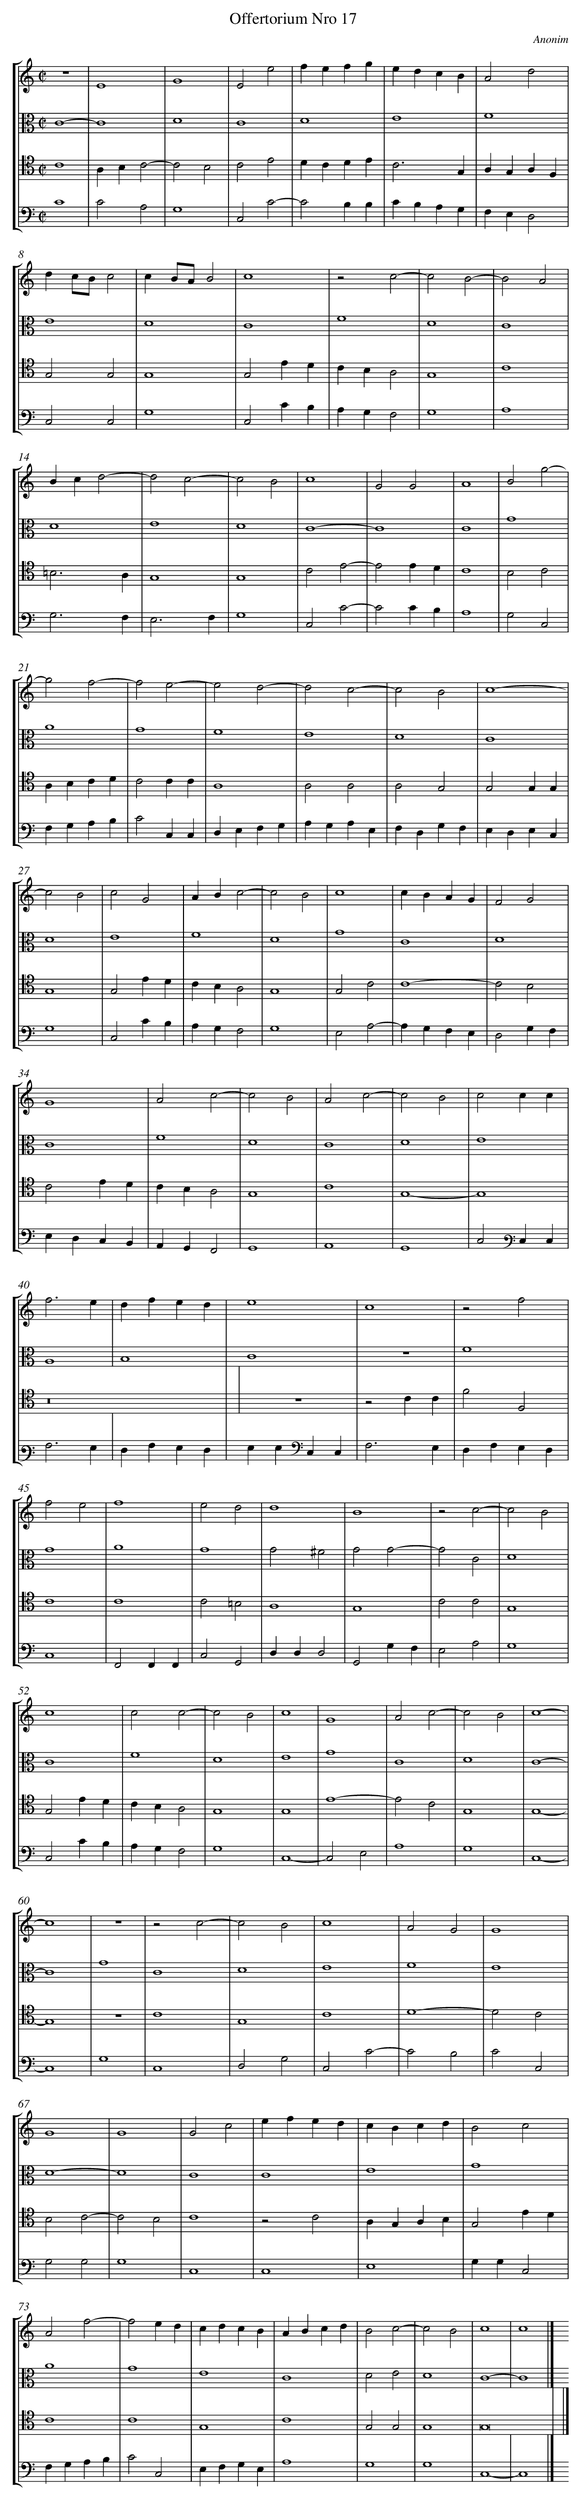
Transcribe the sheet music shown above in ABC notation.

X:1
T: Offertorium Nro 17
C: Anonim
L: 1/4
M: C|
%%staves [1 2 3 4]
V: 1
V: 2 clef=alto
V: 3 clef=tenor
V: 4 clef=bass
K: C
[V:1] z4 |
[V:2] C4- |
[V:3] C4 |
[V:4] C4 |
[V:1] E4 |
[V:2] C4 |
[V:3] A,B,C2- |
[V:4] C2A,2 |
[V:1] G4 |
[V:2] D4 |
[V:3] C2B,2 |
[V:4] G,4 |
[V:1] E2e2 |
[V:2] C4 |
[V:3] C2E2 |
[V:4] C,2C2- |
[V:1] fefg |
[V:2] D4 |
[V:3] DCDE |
[V:4] C2B,B, |
[V:1] edcB |
[V:2] E4 |
[V:3] C3G, |
[V:4] CB,A,G, |
[V:1] A2d2 |
[V:2] F4 |
[V:3] A,G,A,F, |
[V:4] F,E,D,2 |
[V:1] dc/B/c2 |
[V:2] E4 |
[V:3] G,2G,2 |
[V:4] C,2C,2 |
[V:1] cB/A/B2 |
[V:2] D4 |
[V:3] G,4 |
[V:4] G,4 |
[V:1] c4 |
[V:2] C4 |
[V:3] G,2ED |
[V:4] C,2CB, |
[V:1] z2c2- |
[V:2] F4 |
[V:3] CB,A,2 |
[V:4] A,G,F,2 |
[V:1] c2B2- |
[V:2] D4 |
[V:3] G,4 |
[V:4] G,4 |
[V:1] B2A2 |
[V:2] C4 |
[V:3] C4 |
[V:4] A,4 |
[V:1] Bcd2- |
[V:2] D4 |
[V:3] =B,3A, |
[V:4] G,3F, |
[V:1] d2c2- |
[V:2] E4 |
[V:3] G,4 |
[V:4] E,3F, |
[V:1] c2B2 |
[V:2] D4 |
[V:3] G,4 |
[V:4] G,4 |
[V:1] c4 |
[V:2] C4- |
[V:3] C2E2- |
[V:4] C,2C2- |
[V:1] G2G2 |
[V:2] C4 |
[V:3] E2ED |
[V:4] C2CB, |
[V:1] A4 |
[V:2] C4 |
[V:3] C4 |
[V:4] A,4 |
[V:1] B2g2- |
[V:2] G4 |
[V:3] B,2C2 |
[V:4] G,2C,2 |
[V:1] g2f2- |
[V:2] A4 |
[V:3] A,B,CD |
[V:4] F,G,A,B, |
[V:1] f2e2- |
[V:2] G4 |
[V:3] C2CC |
[V:4] C2C,C, |
[V:1] e2d2- |
[V:2] F4 |
[V:3] A,4 |
[V:4] D,E,F,G, |
[V:1] d2c2- |
[V:2] E4 |
[V:3] A,2A,2 |
[V:4] A,G,A,E, |
[V:1] c2B2 |
[V:2] D4 |
[V:3] A,2G,2 |
[V:4] F,D,G,F, |
[V:1] c4- |
[V:2] C4 |
[V:3] G,2G,G, |
[V:4] E,D,E,C, |
[V:1] c2B2 |
[V:2] D4 |
[V:3] G,4 |
[V:4] G,4 |
[V:1] c2G2 |
[V:2] E4 |
[V:3] G,2ED |
[V:4] C,2CB, |
[V:1] ABc2- |
[V:2] F4 |
[V:3] CB,A,2 |
[V:4] A,G,F,2 |
[V:1] c2B2 |
[V:2] D4 |
[V:3] G,4 |
[V:4] G,4 |
[V:1] c4 |
[V:2] G4 |
[V:3] G,2C2 |
[V:4] E,2A,2- |
[V:1] cBAG |
[V:2] C4 |
[V:3] C4- |
[V:4] A,G,F,E, |
[V:1] F2G2 |
[V:2] D4 |
[V:3] C2B,2 |
[V:4] D,2G,F, |
[V:1] G4 |
[V:2] C4 |
[V:3] C2ED |
[V:4] E,D,C,B,, |
[V:1] A2c2- |
[V:2] F4 |
[V:3] CB,A,2 |
[V:4] A,,G,,F,,2 |
[V:1] c2B2 |
[V:2] D4 |
[V:3] G,4 |
[V:4] G,,4 |
[V:1] A2c2- |
[V:2] C4 |
[V:3] C4 |
[V:4] A,,4 |
[V:1] c2B2 |
[V:2] D4 |
[V:3] G,4- |
[V:4] G,,4 |
[V:1] c2cc |
[V:2] E4 |
[V:3] G,4 |
[V:4] C,2[K:clef=F3]E,E, |
[V:1] f3e |
[V:2] A,4 |
[V:3] z8 |
[V:4] A,3G, |
[V:1] dfed |
[V:2] B,4 |
[V:3]  |
[V:4] F,A,G,F, |
[V:1] e4 |
[V:2] C4 |
[V:3] z4 |
[V:4] G,G,[K:clef=bass]C,C, |
[V:1] c4 |
[V:2] z4 |
[V:3] z2CC |
[V:4] F,3E, |
[V:1] z2f2 |
[V:2] F4 |
[V:3] F2F,2 |
[V:4] D,F,E,D, |
[V:1] f2e2 |
[V:2] G4 |
[V:3] C4 |
[V:4] C,4 |
[V:1] f4 |
[V:2] A4 |
[V:3] C4 |
[V:4] F,,2F,,F,, |
[V:1] e2d2 |
[V:2] G4 |
[V:3] C2=B,2 |
[V:4] C,2G,,2 |
[V:1] d4 |
[V:2] G2^F2 |
[V:3] A,4 |
[V:4] D,D,D,2 |
[V:1] B4 |
[V:2] G2G2- |
[V:3] G,4 |
[V:4] G,,2G,F, |
[V:1] z2c2- |
[V:2] G2C2 |
[V:3] C2C2 |
[V:4] E,2A,2 |
[V:1] c2B2 |
[V:2] D4 |
[V:3] G,4 |
[V:4] G,4 |
[V:1] c4 |
[V:2] C4 |
[V:3] G,2ED |
[V:4] C,2CB, |
[V:1] c2c2- |
[V:2] F4 |
[V:3] CB,A,2 |
[V:4] A,G,F,2 |
[V:1] c2B2 |
[V:2] D4 |
[V:3] G,4 |
[V:4] G,4 |
[V:1] c4 |
[V:2] E4 |
[V:3] G,4 |
[V:4] C,4- |
[V:1] G4 |
[V:2] G4 |
[V:3] E4- |
[V:4] C,2E,2 |
[V:1] A2c2- |
[V:2] C4 |
[V:3] E2C2 |
[V:4] A,4 |
[V:1] c2B2 |
[V:2] D4 |
[V:3] G,4 |
[V:4] G,4 |
[V:1] c4- |
[V:2] C4- |
[V:3] G,4- |
[V:4] C,4- |
[V:1] c4 |
[V:2] C4 |
[V:3] G,4 |
[V:4] C,4 |
[V:1] z4 |
[V:2] G4 |
[V:3] z4 |
[V:4] G,4 |
[V:1] z2c2- |
[V:2] C4 |
[V:3] C4 |
[V:4] C,4 |
[V:1] c2B2 |
[V:2] D4 |
[V:3] G,4 |
[V:4] D,2G,2 |
[V:1] c4 |
[V:2] E4 |
[V:3] C4 |
[V:4] C,2C2- |
[V:1] A2G2 |
[V:2] F4 |
[V:3] D4- |
[V:4] C2B,2 |
[V:1] G4 |
[V:2] E4 |
[V:3] D2C2 |
[V:4] C2C,2 |
[V:1] G4 |
[V:2] D4- |
[V:3] B,2C2- |
[V:4] G,2G,2 |
[V:1] G4 |
[V:2] D4 |
[V:3] C2B,2 |
[V:4] G,4 |
[V:1] G2c2 |
[V:2] C4 |
[V:3] C4 |
[V:4] C,4 |
[V:1] efed |
[V:2] C4 |
[V:3] z2C2 |
[V:4] C,4 |
[V:1] cBcd |
[V:2] E4 |
[V:3] A,G,A,B, |
[V:4] E,4 |
[V:1] B2c2 |
[V:2] G4 |
[V:3] G,2ED |
[V:4] G,G,C,2 |
[V:1] A2f2- |
[V:2] A4 |
[V:3] C4 |
[V:4] F,G,A,B, |
[V:1] f2ed |
[V:2] G4 |
[V:3] C4 |
[V:4] C2C,2 |
[V:1] cdcB |
[V:2] E4 |
[V:3] G,4 |
[V:4] E,F,G,E, |
[V:1] ABcd |
[V:2] C4 |
[V:3] C4 |
[V:4] A,4 |
[V:1] B2c2- |
[V:2] D2E2 |
[V:3] G,2G,2 |
[V:4] G,4 |
[V:1] c2B2 |
[V:2] D4 |
[V:3] G,4 |
[V:4] G,4 |
[V:1] c4 |
[V:2] C4- |
[V:3] G,8 |
[V:4] C,4- |
[V:1] c4 |]
[V:2] C4 |]
[V:3]  |]
[V:4] C,4 |]
